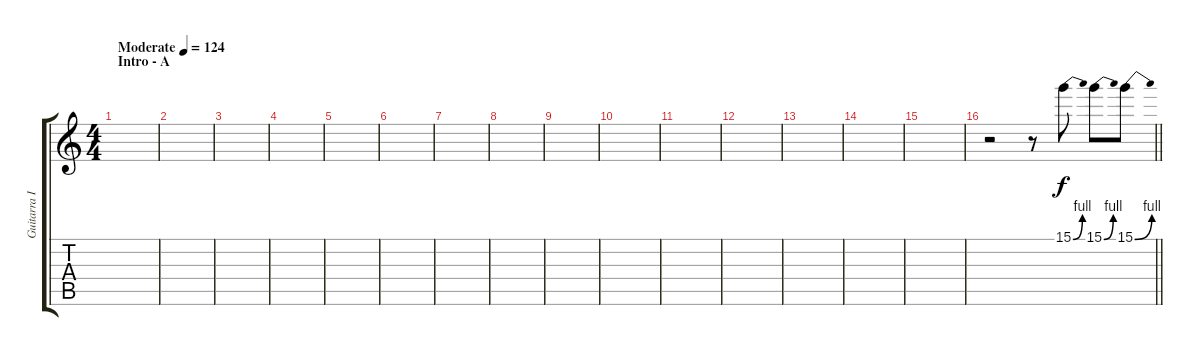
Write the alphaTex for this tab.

\track ("Guitarra III" "Guitarra I") {instrument overdrivenguitar}
\staff {score tabs}
\tuning (E4 B3 G3 D3 A2 E2) {hide}
\ts (4 4)
\section ("" "Intro - A")
\tempo (124 "Moderate")
\clef g2
\ks c
|
|
|
|
|
|
|
|
|
|
|
|
|
|
|
\barLineRight lightlight
r.2 r.8 15.1{be (bend 0 0 60 4)}.8 15.1{be (bend 0 0 60 4)}.8 15.1{be (bend 0 0 60 4)}.8
